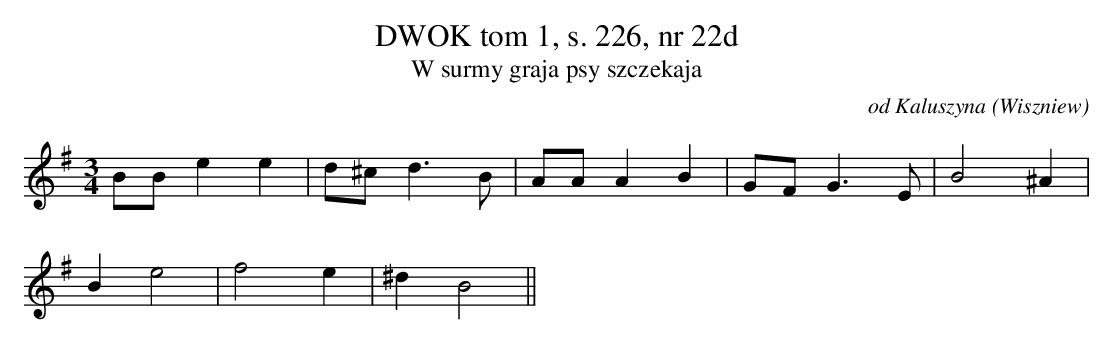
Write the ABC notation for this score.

X:1
T:DWOK tom 1, s. 226, nr 22d
T:W surmy graja psy szczekaja
O:od Kaluszyna (Wiszniew)
M:3/4
L:1/8
K:G
BBe2e2 | d^cd3B |AAA2B2 | GFG3E |B4^A2 |
 B2e4 | f4e2 | ^d2B4||
